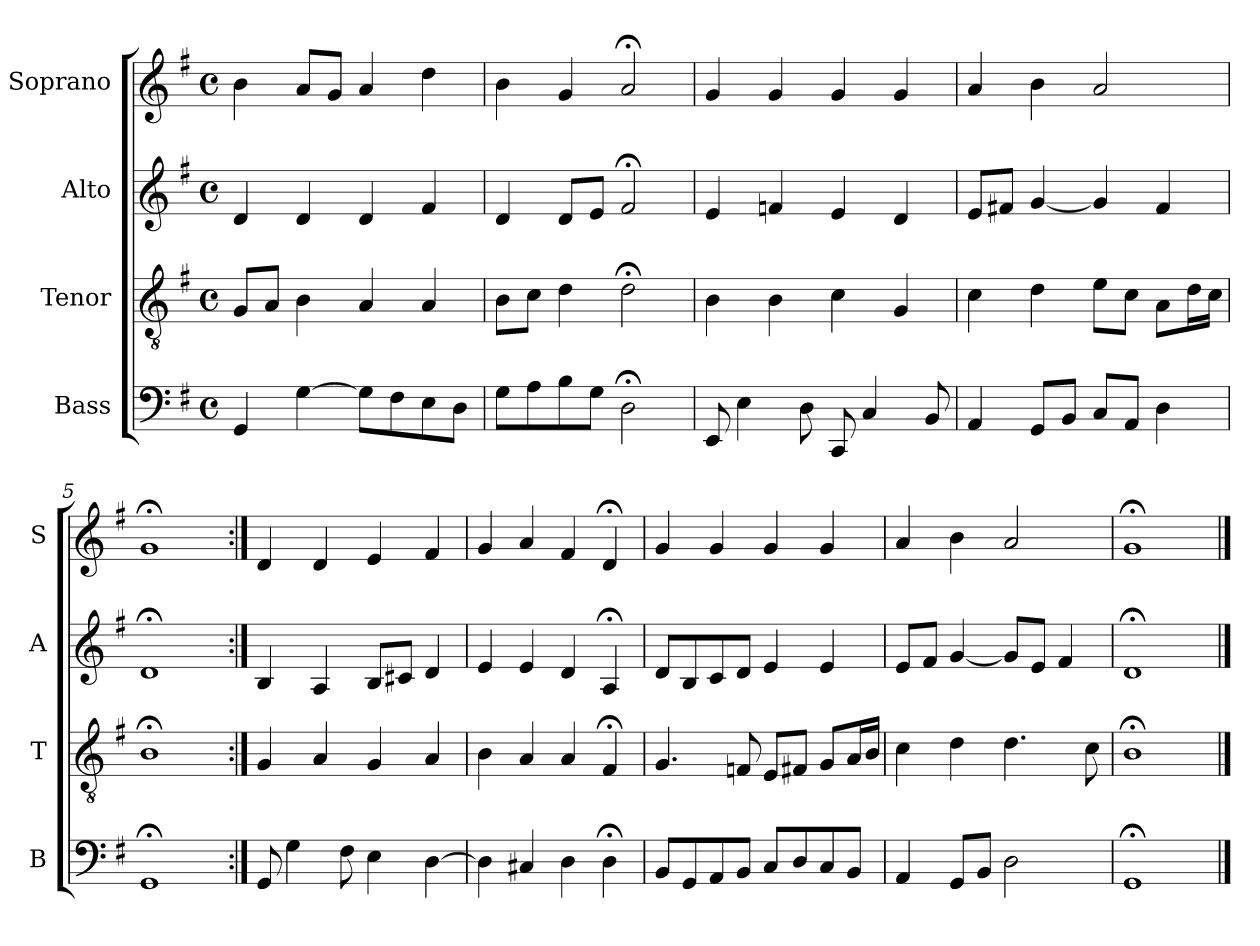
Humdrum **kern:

**kern	**kern	**kern	**kern
*part4	*part3	*part2	*part1
*staff4	*staff3	*staff2	*staff1
*I"Bass	*I"Tenor	*I"Alto	*I"Soprano
*I'B	*I'T	*I'A	*I'S
*clefF4	*clefGv2	*clefG2	*clefG2
*k[f#]	*k[f#]	*k[f#]	*k[f#]
*G:	*G:	*G:	*G:
*M4/4	*M4/4	*M4/4	*M4/4
*met(c)	*met(c)	*met(c)	*met(c)
*MM100	*MM100	*MM100	*MM100
=1	=1	=1	=1
4GG	8GL	4d	4b
.	8AJ	.	.
[4G	4B	4d	8aL
.	.	.	8gJ
8GL]	4A	4d	4a
8F#	.	.	.
8E	4A	4f#	4dd
8DJ	.	.	.
=2	=2	=2	=2
8GL	8BL	4d	4b
8A	8cJ	.	.
8B	4d	8dL	4g
8GJ	.	8eJ	.
2D;<	2d;<	2f#;<	2a;<
=3	=3	=3	=3
8EE	4B	4e	4g
4E	.	.	.
.	4B	4fn	4g
8D	.	.	.
8CC	4c	4e	4g
4C	.	.	.
.	4G	4d	4g
8BB	.	.	.
=4	=4	=4	=4
4AA	4c	8eL	4a
.	.	8f#XJ	.
8GGL	4d	[4g	4b
8BBJ	.	.	.
8CL	8eL	4g]	2a
8AAJ	8cJ	.	.
4D	8AL	4f#	.
.	16dL	.	.
.	16cJJ	.	.
=5	=5	=5	=5
1GG;<	1B;<	1d;<	1g;<
=6:|!	=6:|!	=6:|!	=6:|!
8GG	4G	4B	4d
4G	.	.	.
.	4A	4A	4d
8F#	.	.	.
4E	4G	8BL	4e
.	.	8c#XJ	.
[4D	4A	4d	4f#
=7	=7	=7	=7
4D]	4B	4e	4g
4C#X	4A	4e	4a
4D	4A	4d	4f#
4D;<	4F#;<	4A;<	4d;<
=8	=8	=8	=8
8BBL	4.G	8dL	4g
8GG	.	8B	.
8AA	.	8c	4g
8BBJ	8Fn	8dJ	.
8CL	8EL	4e	4g
8D	8F#XJ	.	.
8C	8GL	4e	4g
8BBJ	16AL	.	.
.	16BJJ	.	.
=9	=9	=9	=9
4AA	4c	8eL	4a
.	.	8f#J	.
8GGL	4d	[4g	4b
8BBJ	.	.	.
2D	4.d	8gL]	2a
.	.	8eJ	.
.	.	4f#	.
.	8c	.	.
=10	=10	=10	=10
1GG;<	1B;<	1d;<	1g;<
==	==	==	==
*-	*-	*-	*-
